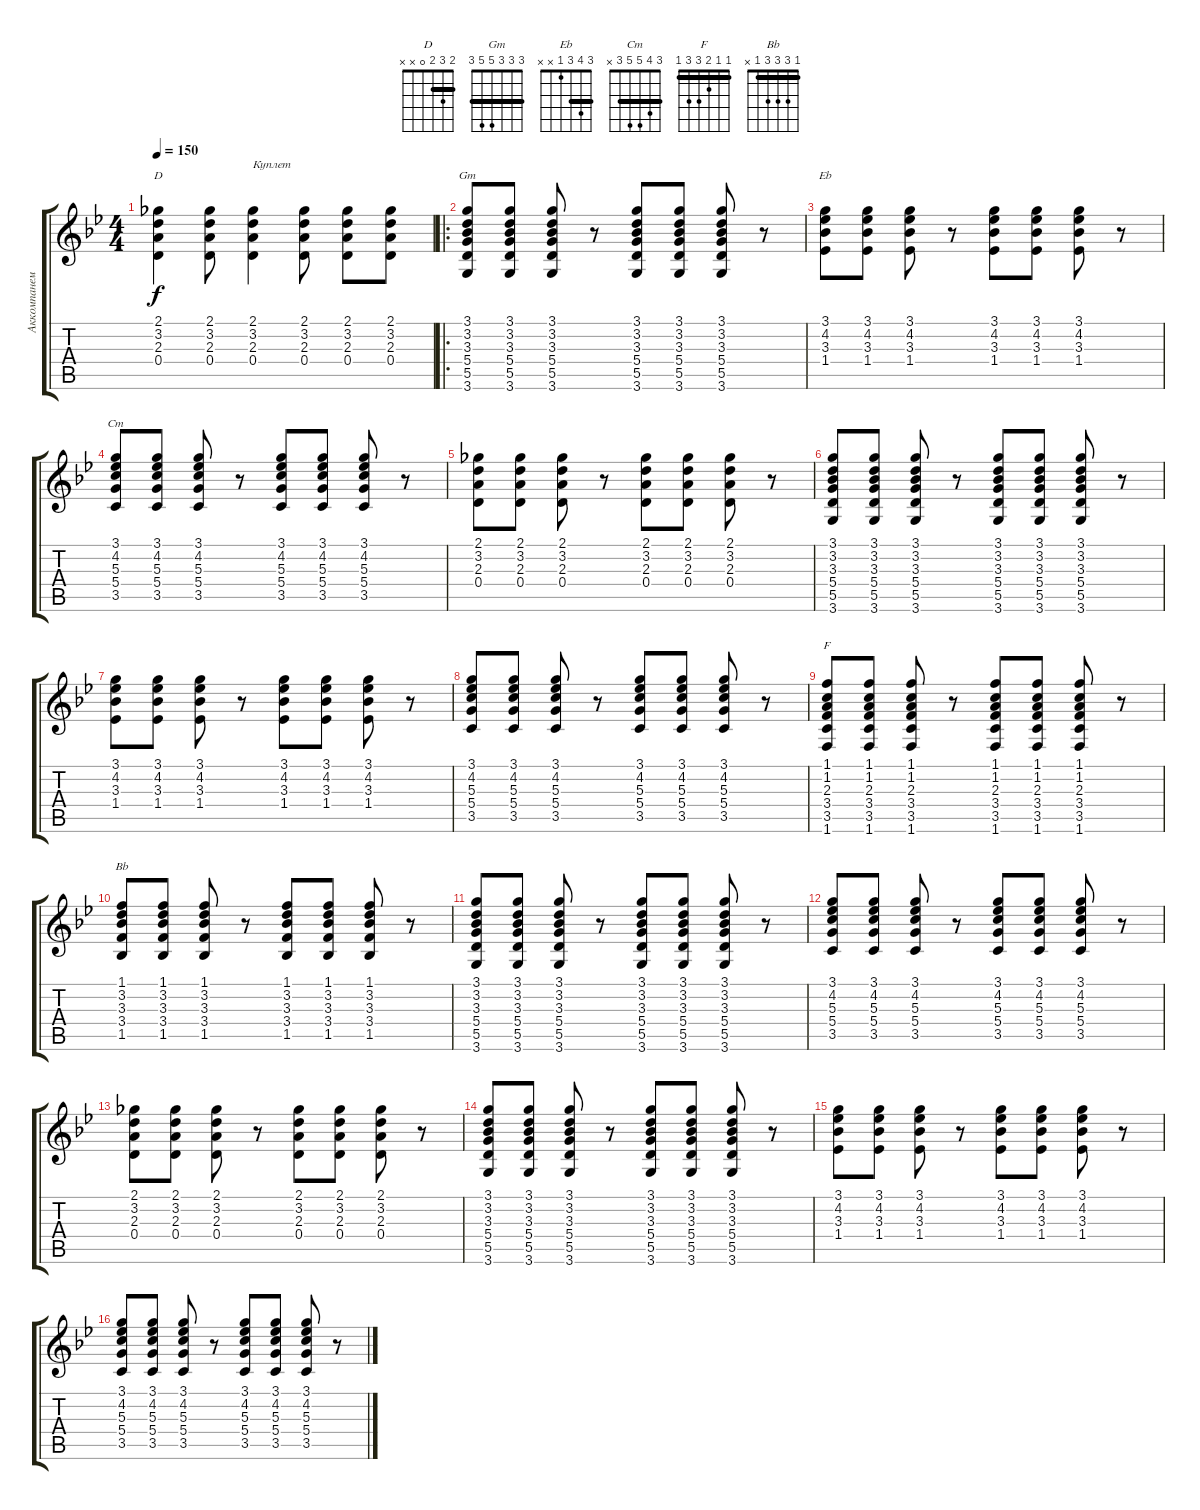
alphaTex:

\track ("Аккомпанемент" "Аккомпанем") {instrument acousticguitarsteel}
\staff {score tabs}
\tuning (E4 B3 G3 D3 A2 E2) {hide}
\chord ("D" 2 3 2 0 x x) {barre 2}
\chord ("Gm" 3 3 3 5 5 3) {barre 3}
\chord ("Eb" 3 4 3 1 x x) {barre 3}
\chord ("Cm" 3 4 5 5 3 x) {barre 3}
\chord ("F" 1 1 2 3 3 1) {barre 1}
\chord ("Bb" 1 3 3 3 1 x) {barre 1}
\ts (4 4)
\tempo 150
\clef g2
\ks gminor
(2.1 3.2 2.3 0.4).4{ch "D" dy f} (2.1 3.2 2.3 0.4).8 (2.1 3.2 2.3 0.4).4{txt "Куплет"} (2.1 3.2 2.3 0.4).8 (2.1 3.2 2.3 0.4).8 (2.1 3.2 2.3 0.4).8 |
\ro
(3.1 3.2 3.3 5.4 5.5 3.6).8{ch "Gm"} (3.1 3.2 3.3 5.4 5.5 3.6).8 (3.1 3.2 3.3 5.4 5.5 3.6).8 r.8 (3.1 3.2 3.3 5.4 5.5 3.6).8 (3.1 3.2 3.3 5.4 5.5 3.6).8 (3.1 3.2 3.3 5.4 5.5 3.6).8 r.8 |
(3.1 4.2 3.3 1.4).8{ch "Eb"} (3.1 4.2 3.3 1.4).8 (3.1 4.2 3.3 1.4).8 r.8 (3.1 4.2 3.3 1.4).8 (3.1 4.2 3.3 1.4).8 (3.1 4.2 3.3 1.4).8 r.8 |
(3.1 4.2 5.3 5.4 3.5).8{ch "Cm"} (3.1 4.2 5.3 5.4 3.5).8 (3.1 4.2 5.3 5.4 3.5).8 r.8 (3.1 4.2 5.3 5.4 3.5).8 (3.1 4.2 5.3 5.4 3.5).8 (3.1 4.2 5.3 5.4 3.5).8 r.8 |
(2.1 3.2 2.3 0.4).8 (2.1 3.2 2.3 0.4).8 (2.1 3.2 2.3 0.4).8 r.8 (2.1 3.2 2.3 0.4).8 (2.1 3.2 2.3 0.4).8 (2.1 3.2 2.3 0.4).8 r.8 |
(3.1 3.2 3.3 5.4 5.5 3.6).8 (3.1 3.2 3.3 5.4 5.5 3.6).8 (3.1 3.2 3.3 5.4 5.5 3.6).8 r.8 (3.1 3.2 3.3 5.4 5.5 3.6).8 (3.1 3.2 3.3 5.4 5.5 3.6).8 (3.1 3.2 3.3 5.4 5.5 3.6).8 r.8 |
(3.1 4.2 3.3 1.4).8 (3.1 4.2 3.3 1.4).8 (3.1 4.2 3.3 1.4).8 r.8 (3.1 4.2 3.3 1.4).8 (3.1 4.2 3.3 1.4).8 (3.1 4.2 3.3 1.4).8 r.8 |
(3.1 4.2 5.3 5.4 3.5).8 (3.1 4.2 5.3 5.4 3.5).8 (3.1 4.2 5.3 5.4 3.5).8 r.8 (3.1 4.2 5.3 5.4 3.5).8 (3.1 4.2 5.3 5.4 3.5).8 (3.1 4.2 5.3 5.4 3.5).8 r.8 |
(1.1 1.2 2.3 3.4 3.5 1.6).8{ch "F"} (1.1 1.2 2.3 3.4 3.5 1.6).8 (1.1 1.2 2.3 3.4 3.5 1.6).8 r.8 (1.1 1.2 2.3 3.4 3.5 1.6).8 (1.1 1.2 2.3 3.4 3.5 1.6).8 (1.1 1.2 2.3 3.4 3.5 1.6).8 r.8 |
(1.1 3.2 3.3 3.4 1.5).8{ch "Bb"} (1.1 3.2 3.3 3.4 1.5).8 (1.1 3.2 3.3 3.4 1.5).8 r.8 (1.1 3.2 3.3 3.4 1.5).8 (1.1 3.2 3.3 3.4 1.5).8 (1.1 3.2 3.3 3.4 1.5).8 r.8 |
(3.1 3.2 3.3 5.4 5.5 3.6).8 (3.1 3.2 3.3 5.4 5.5 3.6).8 (3.1 3.2 3.3 5.4 5.5 3.6).8 r.8 (3.1 3.2 3.3 5.4 5.5 3.6).8 (3.1 3.2 3.3 5.4 5.5 3.6).8 (3.1 3.2 3.3 5.4 5.5 3.6).8 r.8 |
(3.1 4.2 5.3 5.4 3.5).8 (3.1 4.2 5.3 5.4 3.5).8 (3.1 4.2 5.3 5.4 3.5).8 r.8 (3.1 4.2 5.3 5.4 3.5).8 (3.1 4.2 5.3 5.4 3.5).8 (3.1 4.2 5.3 5.4 3.5).8 r.8 |
(2.1 3.2 2.3 0.4).8 (2.1 3.2 2.3 0.4).8 (2.1 3.2 2.3 0.4).8 r.8 (2.1 3.2 2.3 0.4).8 (2.1 3.2 2.3 0.4).8 (2.1 3.2 2.3 0.4).8 r.8 |
(3.1 3.2 3.3 5.4 5.5 3.6).8 (3.1 3.2 3.3 5.4 5.5 3.6).8 (3.1 3.2 3.3 5.4 5.5 3.6).8 r.8 (3.1 3.2 3.3 5.4 5.5 3.6).8 (3.1 3.2 3.3 5.4 5.5 3.6).8 (3.1 3.2 3.3 5.4 5.5 3.6).8 r.8 |
(3.1 4.2 3.3 1.4).8 (3.1 4.2 3.3 1.4).8 (3.1 4.2 3.3 1.4).8 r.8 (3.1 4.2 3.3 1.4).8 (3.1 4.2 3.3 1.4).8 (3.1 4.2 3.3 1.4).8 r.8 |
(3.1 4.2 5.3 5.4 3.5).8 (3.1 4.2 5.3 5.4 3.5).8 (3.1 4.2 5.3 5.4 3.5).8 r.8 (3.1 4.2 5.3 5.4 3.5).8 (3.1 4.2 5.3 5.4 3.5).8 (3.1 4.2 5.3 5.4 3.5).8 r.8
